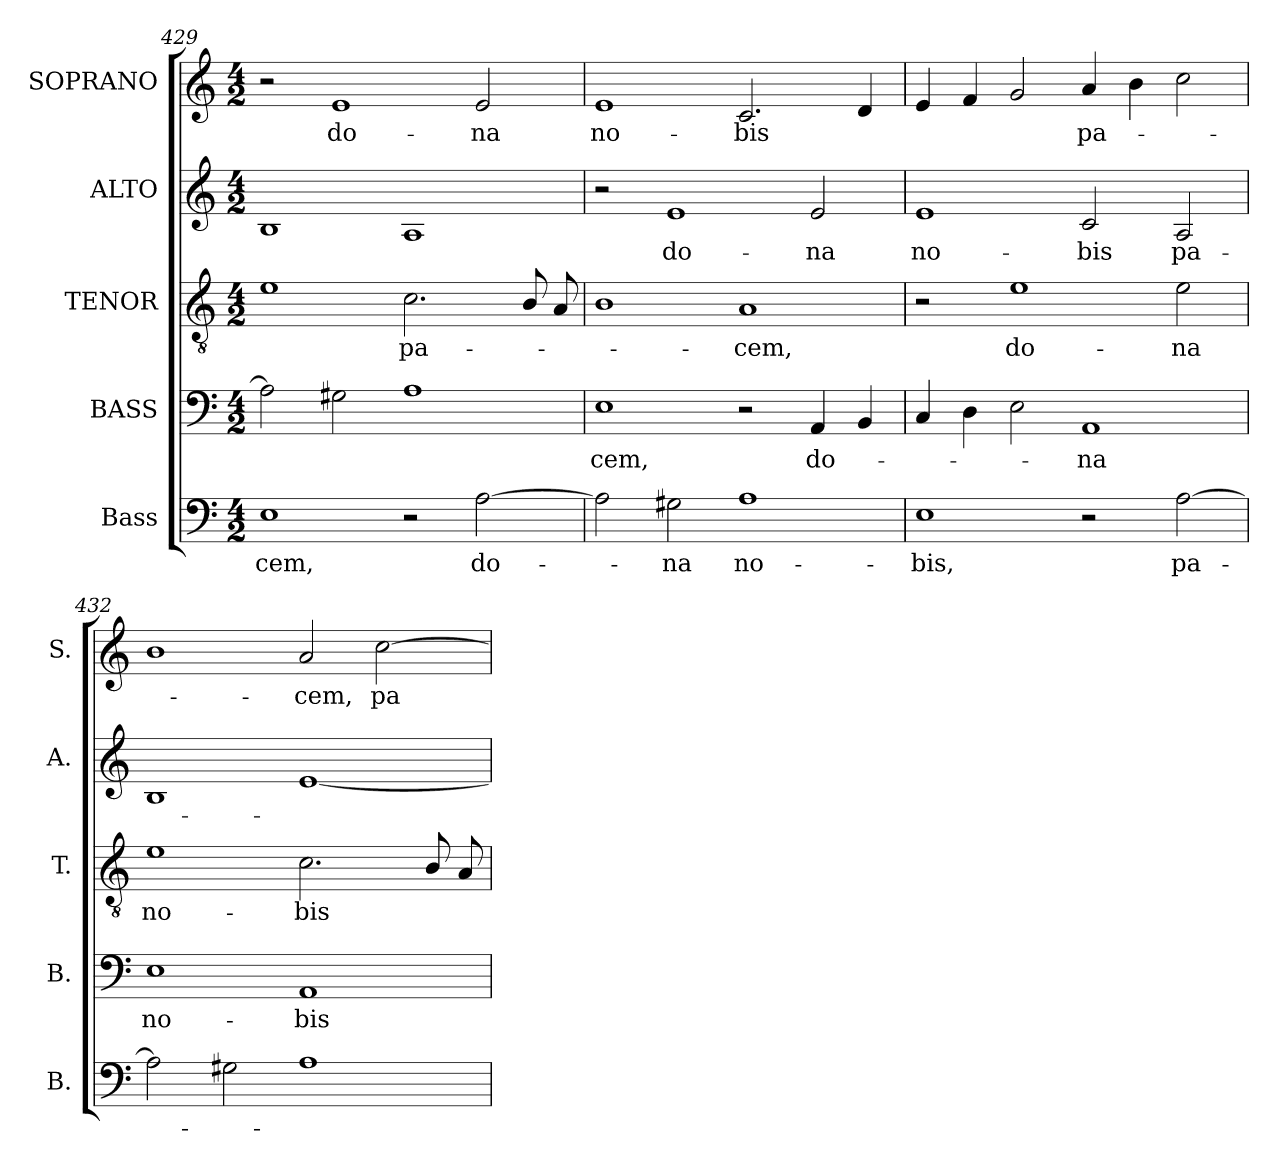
**kern	**text	**kern	**text	**kern	**text	**kern	**text	**kern	**text
*part5	*part5	*part4	*part4	*part3	*part3	*part2	*part2	*part1	*part1
*staff5	*staff5	*staff4	*staff4	*staff3	*staff3	*staff2	*staff2	*staff1	*staff1
*I"Bass	*	*I"BASS	*	*I"TENOR	*	*I"ALTO	*	*I"SOPRANO	*
*I'B.	*	*I'B.	*	*I'T.	*	*I'A.	*	*I'S.	*
!!LO:LB:g=z
*clefF4	*	*clefF4	*	*clefGv2	*	*clefG2	*	*clefG2	*
*	*	*	*	*ITrd7c12	*	*	*	*	*
*k[]	*	*k[]	*	*k[]	*	*k[]	*	*k[]	*
*C:	*	*C:	*	*C:	*	*C:	*	*C:	*
*M4/2	*	*M4/2	*	*M4/2	*	*M4/2	*	*M4/2	*
=429	=429	=429	=429	=429	=429	=429	=429	=429	=429
!	!LO:LY:b:color=#000000	!	!	!	!	!	!	!	!
1Ei	-cem,	2Ai\]	.	1Ei	.	1Bi	.	2r	.
!	!	!	!	!	!	!	!	!	!LO:LY:b:color=#000000
.	.	2G#Xi\	.	.	.	.	.	1ei	do-
!	!	!	!	!	!LO:LY:b:color=#000000	!	!	!	!
2r	.	1Ai	.	2.Ci\	pa-	1Ai	.	.	.
!	!LO:LY:b:color=#000000	!	!	!	!	!	!	!	!
!	!	!	!	!	!	!	!	!	!LO:LY:b:color=#000000
[2Ai\	do-	.	.	.	.	.	.	2ei/	-na
.	.	.	.	8BBi/	.	.	.	.	.
.	.	.	.	8AAi/	.	.	.	.	.
=430	=430	=430	=430	=430	=430	=430	=430	=430	=430
!	!	!	!LO:LY:b:color=#000000	!	!	!	!	!	!
!	!	!	!	!	!	!	!	!	!LO:LY:b:color=#000000
2Ai\]	.	1Ei	-cem,	1BBi	.	2r	.	1ei	no-
!	!LO:LY:b:color=#000000	!	!	!	!	!	!	!	!
!	!	!	!	!	!	!	!LO:LY:b:color=#000000	!	!
2G#Xi\	-na	.	.	.	.	1ei	do-	.	.
!	!LO:LY:b:color=#000000	!	!	!	!	!	!	!	!
!	!	!	!	!	!LO:LY:b:color=#000000	!	!	!	!
!	!	!	!	!	!	!	!	!	!LO:LY:b:color=#000000
1Ai	no-	2r	.	1AAi	-cem,	.	.	2.ci/	-bis
!	!	!	!LO:LY:b:color=#000000	!	!	!	!	!	!
!	!	!	!	!	!	!	!LO:LY:b:color=#000000	!	!
.	.	4AAi/	do-	.	.	2ei/	-na	.	.
.	.	4BBi/	.	.	.	.	.	4di/	.
=431	=431	=431	=431	=431	=431	=431	=431	=431	=431
!	!LO:LY:b:color=#000000	!	!	!	!	!	!	!	!
!	!	!	!	!	!	!	!LO:LY:b:color=#000000	!	!
1Ei	-bis,	4Ci/	.	2r	.	1ei	no-	4ei/	.
.	.	4Di\	.	.	.	.	.	4fi/	.
!	!	!	!	!	!LO:LY:b:color=#000000	!	!	!	!
.	.	2Ei\	.	1Ei	do-	.	.	2gi/	.
!	!	!	!LO:LY:b:color=#000000	!	!	!	!	!	!
!	!	!	!	!	!	!	!LO:LY:b:color=#000000	!	!
!	!	!	!	!	!	!	!	!	!LO:LY:b:color=#000000
2r	.	1AAi	-na	.	.	2ci/	-bis	4ai/	pa-
.	.	.	.	.	.	.	.	4bi\	.
!	!LO:LY:b:color=#000000	!	!	!	!	!	!	!	!
!	!	!	!	!	!LO:LY:b:color=#000000	!	!	!	!
!	!	!	!	!	!	!	!LO:LY:b:color=#000000	!	!
[2Ai\	pa-	.	.	2Ei\	-na	2Ai/	pa-	2cci\	.
=432	=432	=432	=432	=432	=432	=432	=432	=432	=432
!	!	!	!LO:LY:b:color=#000000	!	!	!	!	!	!
!	!	!	!	!	!LO:LY:b:color=#000000	!	!	!	!
2Ai\]	.	1Ei	no-	1Ei	no-	1Bi	.	1bi	.
2G#Xi\	.	.	.	.	.	.	.	.	.
!	!	!	!LO:LY:b:color=#000000	!	!	!	!	!	!
!	!	!	!	!	!LO:LY:b:color=#000000	!	!	!	!
!	!	!	!	!	!	!	!	!	!LO:LY:b:color=#000000
1Ai	.	1AAi	-bis	2.Ci\	-bis	[1ei	.	2ai/	-cem,
!	!	!	!	!	!	!	!	!	!LO:LY:b:color=#000000
.	.	.	.	.	.	.	.	[2cci\	pa-
.	.	.	.	8BBi/	.	.	.	.	.
.	.	.	.	8AAi/	.	.	.	.	.
=	=	=	=	=	=	=	=	=	=
*-	*-	*-	*-	*-	*-	*-	*-	*-	*-
